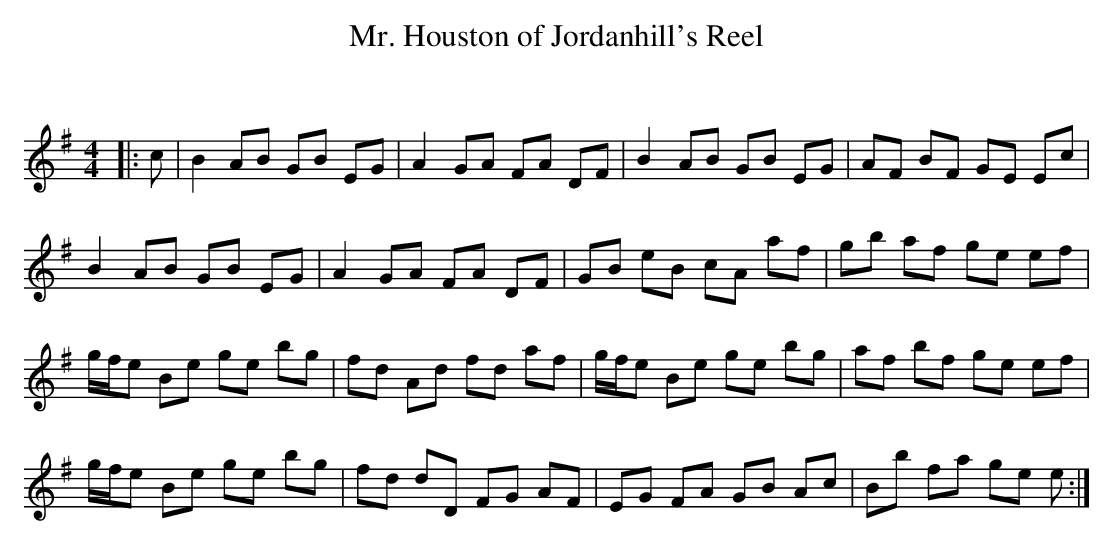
X:1
T: Mr. Houston of Jordanhill's Reel
C:
Q: 232
K:Em
M:4/4
L:1/8
|:c|B2 AB GB EG|A2 GA FA DF|B2 AB GB EG|AF BF GE Ec|
B2 AB GB EG|A2 GA FA DF|GB eB cA af|gb af ge ef|
g1/2f1/2e Be ge bg|fd Ad fd af|g1/2f1/2e Be ge bg|af bf ge ef|
g1/2f1/2e Be ge bg|fd dD FG AF|EG FA GB Ac|Bb fa ge e:|
